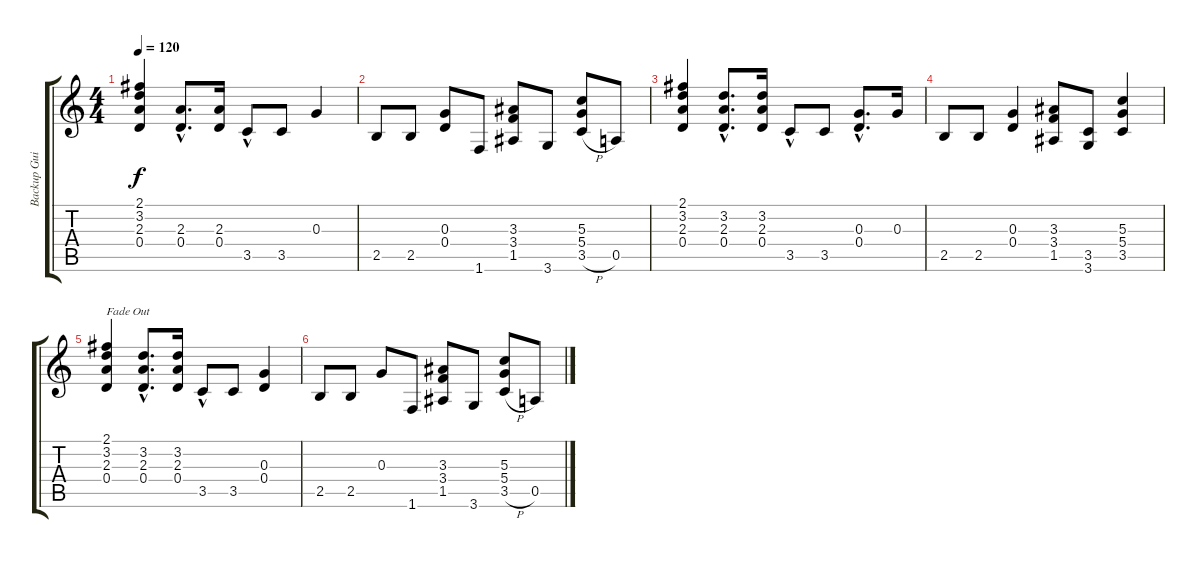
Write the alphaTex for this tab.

\track ("Backup Guitar" "Backup Gui") {instrument distortionguitar}
\staff {score tabs}
\tuning (E4 B3 G3 D3 A2 E2) {hide}
\ts (4 4)
\tempo 120
\clef g2
\ks c
(2.1 3.2 2.3 0.4).4{dy f} (2.3{hac} 0.4{hac}).8{d} (2.3 0.4).16 3.5{hac}.8 3.5.8 0.3.4 |
2.5.8 2.5.8 (0.3 0.4).8 1.6.8 (3.3 3.4 1.5).8 3.6.8 (5.3 5.4 3.5{h}).8 0.5.8 |
(2.1 3.2 2.3 0.4).4 (3.2{hac} 2.3{hac} 0.4{hac}).8{d} (3.2 2.3 0.4).16 3.5{hac}.8 3.5.8 (0.3{hac} 0.4{hac}).8{d} 0.3.16 |
2.5.8 2.5.8 (0.3 0.4).4 (3.3 3.4 1.5).8 (3.5 3.6).8 (5.3 5.4 3.5).4 |
(2.1 3.2 2.3 0.4).4{txt "Fade Out" volume 4} (3.2{hac} 2.3{hac} 0.4{hac}).8{d} (3.2 2.3 0.4).16 3.5{hac}.8 3.5.8 (0.3 0.4).4 |
2.5.8{volume 0} 2.5.8 0.3.8 1.6.8 (3.3 3.4 1.5).8 3.6.8 (5.3 5.4 3.5{h}).8 0.5.8
